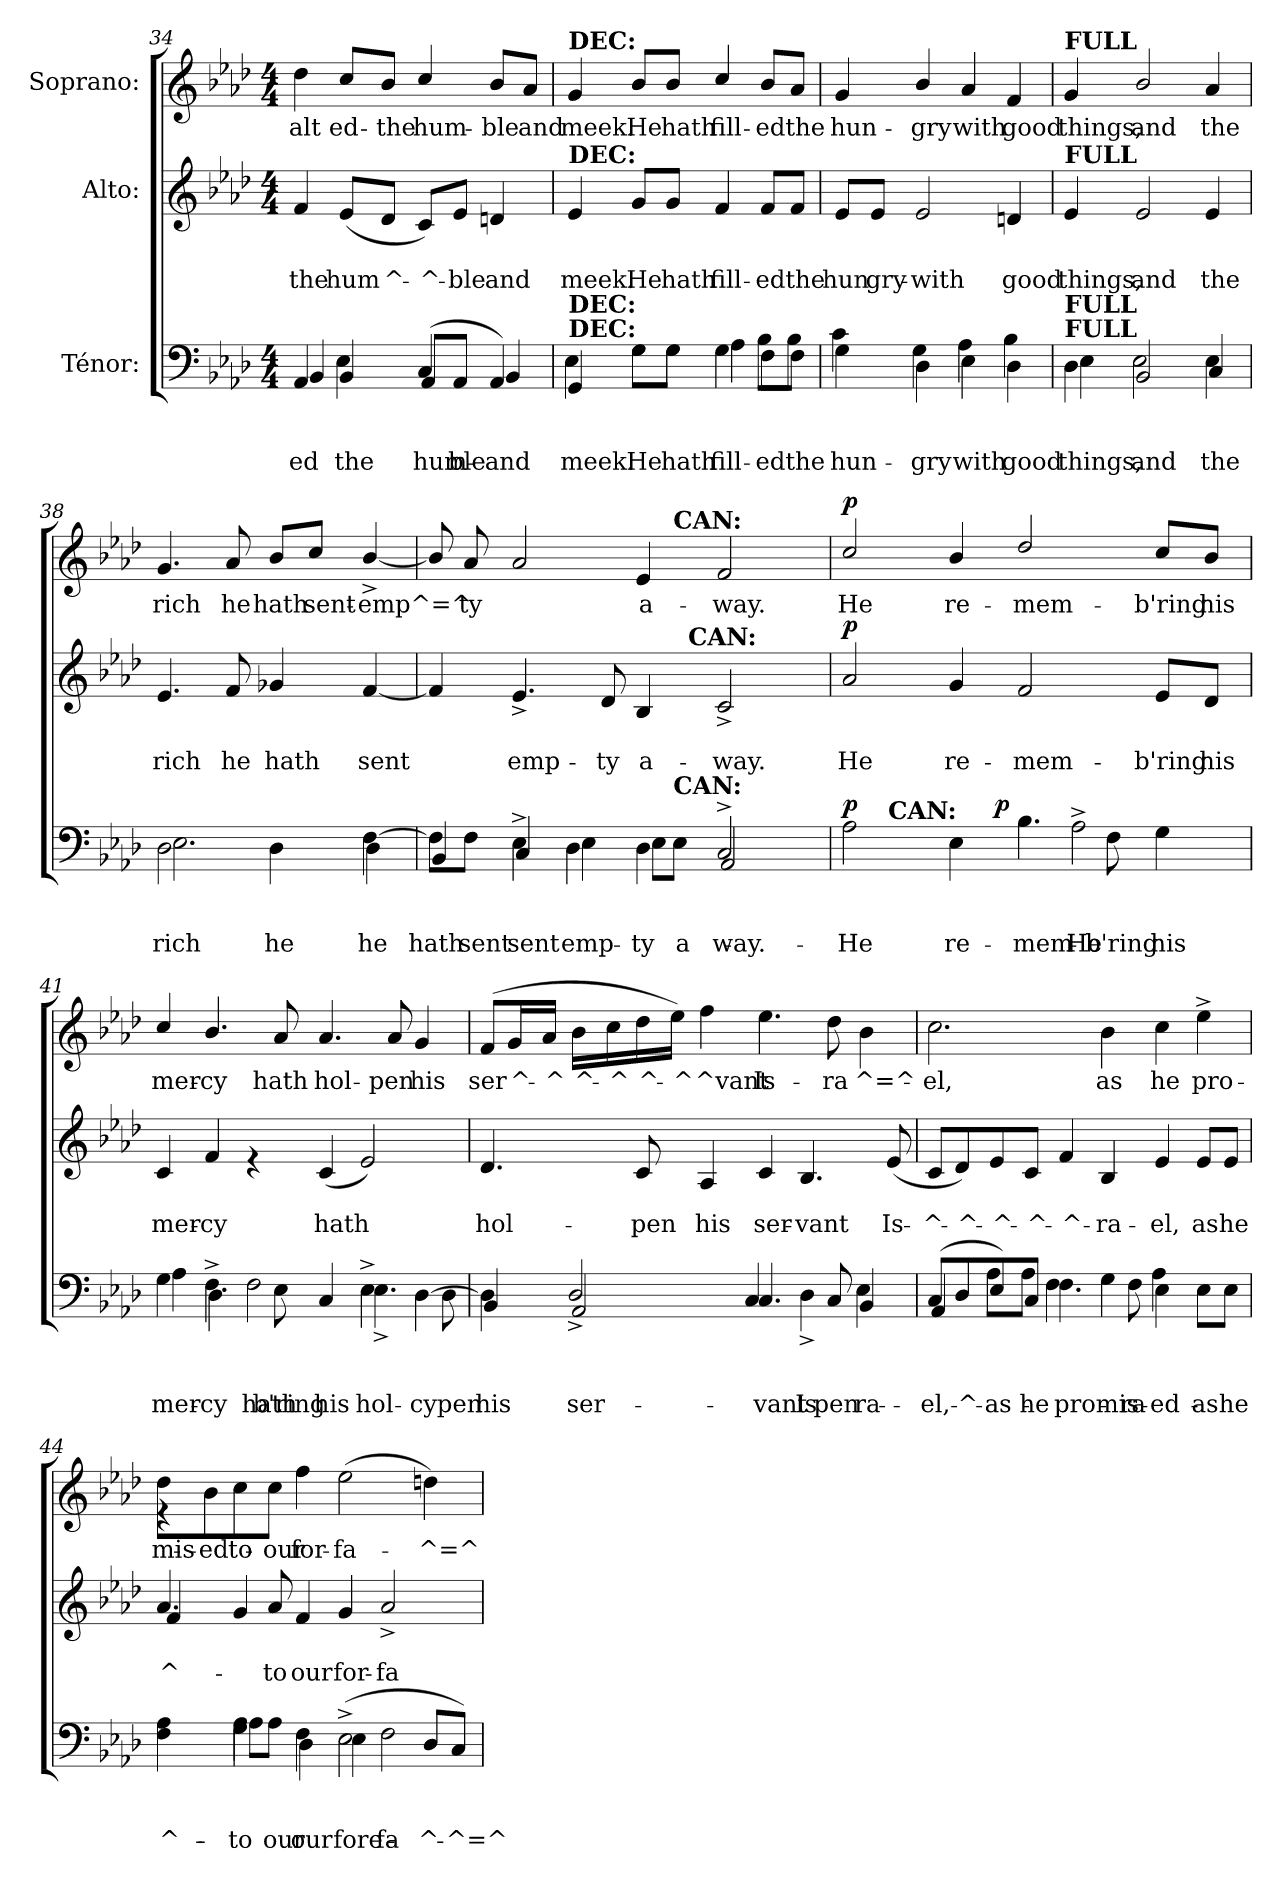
**kern	**text	**text	**text	**dynam	**kern	**text	**text	**dynam	**kern	**text	**dynam
*part3	*part3	*part3	*part3	*part3	*part2	*part2	*part2	*part2	*part1	*part1	*part1
*staff3	*staff3	*staff3	*staff3	*staff3	*staff2	*staff2	*staff2	*staff2	*staff1	*staff1	*staff1
*I"Ténor:	*	*	*	*	*I"Alto:	*	*	*	*I"Soprano:	*	*
*clefF4	*	*	*	*	*clefG2	*	*	*	*clefG2	*	*
*k[b-e-a-d-]	*	*	*	*	*k[b-e-a-d-]	*	*	*	*k[b-e-a-d-]	*	*
*A-:	*	*	*	*	*A-:	*	*	*	*A-:	*	*
*M4/4	*	*	*	*	*M4/4	*	*	*	*M4/4	*	*
=34	=34	=34	=34	=34	=34	=34	=34	=34	=34	=34	=34
!	!	!	!LO:LY:b	!	!	!	!	!	!	!	!
*^	*	*	*	*	*	*	*	*	*	*	*
!	!	!	!	!LO:LY:b	!	!	!	!LO:LY:b	!	!	!LO:LY:b	!
4AA-/	4BB-/	.	.	ed	.	4f/	.	the	.	4dd-\	-alt	.
!	!	!	!	!LO:LY:b	!	!	!	!	!	!	!	!
!	!	!	!	!LO:LY:b	!	!	!	!LO:LY:b	!	!	!LO:LY:b	!
4BB-/	4E-\	.	.	the	.	(<8e-/L	.	hum	.	8cc/L	ed-	.
!	!	!	!	!	!	!	!	!LO:LY:b	!	!	!LO:LY:b	!
.	.	.	.	.	.	8d-/J	.	^-	.	8b-/J	-the	.
!	!	!	!	!LO:LY:b	!	!	!	!	!	!	!	!
!	!	!	!	!LO:LY:b	!	!	!	!LO:LY:b	!	!	!LO:LY:b	!
(<4C/	8AA-/L	.	.	hum-	.	8c/L)	.	-^-	.	4cc/	hum-	.
!	!	!	!	!LO:LY:b	!	!	!	!LO:LY:b	!	!	!	!
.	8AA-/J	.	.	-ble	.	8e-/J	.	-ble	.	.	.	.
!	!	!	!	!LO:LY:b	!	!	!	!LO:LY:b	!	!	!LO:LY:b	!
4AA-/)	4BB-/	.	.	and	.	4dn/	.	and	.	8b-/L	-ble	.
!	!	!	!	!	!	!	!	!	!	!	!LO:LY:b	!
.	.	.	.	.	.	.	.	.	.	8a-/J	and	.
=35	=35	=35	=35	=35	=35	=35	=35	=35	=35	=35	=35	=35
!	!	!	!	!	!	!	!	!	!	!LO:TX:a:B:t=DEC&colon;	!	!
!	!	!	!	!	!	!LO:TX:a:B:t=DEC&colon;	!	!	!	!	!	!
!LO:TX:a:B:t=DEC&colon;	!	!	!	!	!	!	!	!	!	!	!	!
!LO:TX:a:B:t=DEC&colon;	!	!	!	!	!	!	!	!	!	!	!	!
!	!	!	!	!LO:LY:b	!	!	!	!	!	!	!	!
!	!	!	!	!LO:LY:b	!	!	!	!LO:LY:b	!	!	!LO:LY:b	!
4GG/	4E-\	.	.	meek.	.	4e-/	.	meek.	.	4g/	meek.	.
!	!	!	!	!LO:LY:b	!	!	!	!	!	!	!	!
!	!	!	!	!LO:LY:b	!	!	!	!LO:LY:b	!	!	!LO:LY:b	!
8G\L	8G\L	.	.	He	.	8g/L	.	He	.	8b-/L	He	.
!	!	!	!	!LO:LY:b	!	!	!	!	!	!	!	!
!	!	!	!	!LO:LY:b	!	!	!	!LO:LY:b	!	!	!LO:LY:b	!
8G\J	8G\J	.	.	hath	.	8g/J	.	hath	.	8b-/J	hath	.
!	!	!	!	!LO:LY:b	!	!	!	!	!	!	!	!
!	!	!	!	!LO:LY:b	!	!	!	!LO:LY:b	!	!	!LO:LY:b	!
4G\	4A-\	.	.	fill-	.	4f/	.	fill-	.	4cc/	fill-	.
!	!	!	!	!LO:LY:b	!	!	!	!	!	!	!	!
!	!	!	!	!LO:LY:b	!	!	!	!LO:LY:b	!	!	!LO:LY:b	!
8F\L	8B-\L	.	.	-ed	.	8f/L	.	-ed	.	8b-/L	-ed	.
!	!	!	!	!LO:LY:b	!	!	!	!	!	!	!	!
!	!	!	!	!LO:LY:b	!	!	!	!LO:LY:b	!	!	!LO:LY:b	!
8F\J	8B-\J	.	.	the	.	8f/J	.	the	.	8a-/J	the	.
!!LO:LB:g=z
=36	=36	=36	=36	=36	=36	=36	=36	=36	=36	=36	=36	=36
!	!	!	!	!LO:LY:b	!	!	!	!	!	!	!	!
!	!	!	!	!LO:LY:b	!	!	!	!LO:LY:b	!	!	!LO:LY:b	!
4G\	4c\	.	.	hun-	.	8e-/L	.	hun	.	4g/	hun-	.
!	!	!	!	!	!	!	!	!LO:LY:b	!	!	!	!
.	.	.	.	.	.	8e-/J	.	gry-	.	.	.	.
!	!	!	!	!LO:LY:b	!	!	!	!	!	!	!	!
!	!	!	!	!LO:LY:b	!	!	!	!LO:LY:b	!	!	!LO:LY:b	!
4D-\	4G\	.	.	-gry	.	2e-/	.	-with	.	4b-/	-gry	.
!	!	!	!	!LO:LY:b	!	!	!	!	!	!	!	!
!	!	!	!	!LO:LY:b	!	!	!	!	!	!	!LO:LY:b	!
4E-\	4A-\	.	.	with	.	.	.	.	.	4a-/	with	.
!	!	!	!	!LO:LY:b	!	!	!	!	!	!	!	!
!	!	!	!	!LO:LY:b	!	!	!	!LO:LY:b	!	!	!LO:LY:b	!
4D-\	4B-\	.	.	good	.	4dn/	.	good	.	4f/	good	.
=37	=37	=37	=37	=37	=37	=37	=37	=37	=37	=37	=37	=37
!	!	!	!	!	!	!	!	!	!	!LO:TX:a:B:t=FULL	!	!
!	!	!	!	!	!	!LO:TX:a:B:t=FULL	!	!	!	!	!	!
!LO:TX:a:B:t=FULL	!	!	!	!	!	!	!	!	!	!	!	!
!LO:TX:a:B:t=FULL	!	!	!	!	!	!	!	!	!	!	!	!
!	!	!	!	!LO:LY:b	!	!	!	!	!	!	!	!
!	!	!	!	!LO:LY:b	!	!	!	!LO:LY:b	!	!	!LO:LY:b	!
4D-\	4E-\	.	.	things,	.	4e-/	.	things,	.	4g/	things,	.
!	!	!	!	!LO:LY:b	!	!	!	!	!	!	!	!
!	!	!	!	!LO:LY:b	!	!	!	!LO:LY:b	!	!	!LO:LY:b	!
2BB-/	2E-\	.	.	and	.	2e-/	.	and	.	2b-/	and	.
!	!	!	!	!LO:LY:b	!	!	!	!	!	!	!	!
!	!	!	!	!LO:LY:b	!	!	!	!LO:LY:b	!	!	!LO:LY:b	!
4E-\	4C/	.	.	the	.	4e-/	.	the	.	4a-/	the	.
=38	=38	=38	=38	=38	=38	=38	=38	=38	=38	=38	=38	=38
!	!	!	!	!LO:LY:b	!	!	!	!	!	!	!	!
!	!	!	!	!LO:LY:b	!	!	!	!LO:LY:b	!	!	!LO:LY:b	!
2D-\	2.E-\	.	.	rich	.	4.e-/	.	rich	.	4.g/	rich	.
!	!	!	!	!	!	!	!	!LO:LY:b	!	!	!LO:LY:b	!
.	.	.	.	.	.	8f/	.	he	.	8a-/	he	.
!	!	!	!	!LO:LY:b	!	!	!	!LO:LY:b	!	!	!LO:LY:b	!
4D-\	.	.	.	he	.	4g-X/	.	hath	.	8b-/L	hath	.
!	!	!	!	!	!	!	!	!	!	!	!LO:LY:b	!
.	.	.	.	.	.	.	.	.	.	8cc/J	sent-	.
!	!	!	!	!LO:LY:b	!	!	!	!	!	!	!	!
!	!	!	!	!LO:LY:b	!	!	!	!LO:LY:b	!	!	!LO:LY:b	!
[>4F\	4D-\	.	.	he	.	[<4f/	.	sent	.	[<4b-^>/	-emp^=^	.
!!LO:LB:g=z
=39	=39	=39	=39	=39	=39	=39	=39	=39	=39	=39	=39	=39
!	!	!	!	!LO:LY:b	!	!	!	!	!	!	!	!
*	*	*	*	*	*	*^	*	*	*	*^	*	*
8F\L]	4BB-/	.	.	hath	.	4f/]	2ryy	.	.	.	8b-/]	8ryy	.	.
!	!	!	!	!LO:LY:b	!	!	!	!	!	!	!	!	!LO:LY:b	!
8F\J	.	.	.	sent	.	.	.	.	.	.	8ryy	8a-/	ty	.
!	!	!	!	!LO:LY:b	!	!	!	!	!	!	!	!	!	!
!	!	!	!	!LO:LY:b	!	!	!	!	!LO:LY:b	!	!	!	!	!
4E-^<\	4C/	.	.	sent	.	4.e-^</	.	.	emp-	.	2a-/	2ryy	.	.
!	!	!	!	!LO:LY:b	!	!	!	!	!	!	!	!	!	!
!	!	!	!	!LO:LY:b	!	!	!	!	!	!	!	!	!	!
4D-\	4E-\	.	.	emp-	.	.	4ryy	.	.	.	.	.	.	.
!	!	!	!	!	!	!	!	!	!LO:LY:b	!	!	!	!	!
.	.	.	.	.	.	8d-/	.	.	-ty	.	.	.	.	.
!	!	!	!	!LO:LY:b	!	!	!	!	!	!	!	!	!	!
!	!	!	!	!LO:LY:b	!	!	!	!	!LO:LY:b	!	!	!	!LO:LY:b	!
4D-\	8E-\L	.	.	-ty	.	4B-/	8ryy	.	a-	.	4e-/	8ryy	a-	.
!	!	!	!	!	!	!	!	!	!	!	!	!LO:TX:a:B:t=CAN&colon;	!	!
!	!LO:TX:a:B:t=CAN&colon;	!	!	!	!	!	!	!	!	!	!	!	!	!
!	!	!	!	!LO:LY:b	!	!	!	!	!	!	!	!	!	!
.	8E-\J	.	.	a-	.	.	32ryy	.	.	.	.	2ryy	.	.
!	!	!	!	!	!	!	!LO:TX:a:B:t=CAN&colon;	!	!	!	!	!	!	!
.	.	.	.	.	.	.	2ryy	.	.	.	.	.	.	.
!	!	!	!	!LO:LY:b	!	!	!	!	!	!	!	!	!	!
!	!	!	!	!LO:LY:b	!	!	!	!	!LO:LY:b	!	!	!	!LO:LY:b	!
2C^>/	2AA-/	.	.	-way.	.	2c^</	.	.	-way.	.	2f/	.	-way.	.
.	.	.	.	.	.	.	.	.	.	.	.	8ryy	.	.
.	.	.	.	.	.	.	16.ryy	.	.	.	.	.	.	.
=40	=40	=40	=40	=40	=40	=40	=40	=40	=40	=40	=40	=40	=40	=40
!	!	!	!	!LO:LY:b	!LO:DY:a	!	!	!	!LO:LY:b	!LO:DY:a	!	!	!LO:LY:b	!LO:DY:a
*	*	*	*	*	*	*v	*v	*	*	*	*	*	*	*
*^	*^	*	*	*	*	*	*	*	*	*v	*v	*	*
1ryy	2A-\	2ryy	8.ryy	.	.	He	p	2a-/	.	He	p	2cc/	He	p
!	!	!	!LO:TX:a:B:t=CAN&colon;	!	!	!	!	!	!	!	!	!	!	!
.	.	.	1ryy	.	.	.	.	.	.	.	.	.	.	.
!	!	!	!	!	!	!LO:LY:b	!	!	!	!LO:LY:b	!	!	!LO:LY:b	!
.	4E-\	8.ryy	.	.	.	re-	.	4g/	.	re-	.	4b-/	re-	.
!	!	!	!	!	!	!	!LO:DY:a	!	!	!	!	!	!	!
.	.	2ryy	.	.	.	.	p	.	.	.	.	.	.	.
!	!	!	!	!	!	!LO:LY:b	!	!	!	!LO:LY:b	!	!	!LO:LY:b	!
.	4.B-\	.	.	.	.	-mem-	.	2f/	.	-mem-	.	2dd-/	-mem-	.
!	!	!	!	!	!	!LO:LY:b	!	!	!	!	!	!	!	!
2A-^<\	.	.	.	.	.	He	.	.	.	.	.	.	.	.
!	!	!	!	!	!	!LO:LY:b	!	!	!	!	!	!	!	!
.	8F\	.	.	.	.	-b'ring	.	.	.	.	.	.	.	.
.	.	4ryy	4ryy	.	.	.	.	.	.	.	.	.	.	.
!	!	!	!	!	!	!LO:LY:b	!	!	!	!LO:LY:b	!	!	!LO:LY:b	!
.	4G\	.	.	.	.	his	.	8e-/L	.	-b'ring	.	8cc/L	-b'ring	.
!	!	!	!	!	!	!	!	!	!	!LO:LY:b	!	!	!LO:LY:b	!
.	.	.	.	.	.	.	.	8d-/J	.	his	.	8b-/J	his	.
.	.	16ryy	16ryy	.	.	.	.	.	.	.	.	.	.	.
=41	=41	=41	=41	=41	=41	=41	=41	=41	=41	=41	=41	=41	=41	=41
!	!	!	!	!	!	!LO:LY:b	!	!	!	!	!	!	!	!
!	!	!	!	!	!	!LO:LY:b	!	!	!	!LO:LY:b	!	!	!LO:LY:b	!
*	*v	*v	*v	*	*	*	*	*	*	*	*	*	*	*
4G\	4A-\	.	.	mer-	.	4c/	.	mer-	.	4cc/	mer-	.
!	!	!	!	!LO:LY:b	!	!	!	!	!	!	!	!
!	!	!	!	!LO:LY:b	!	!	!	!LO:LY:b	!	!	!LO:LY:b	!
4.F^<\	4D-\	.	.	-cy	.	4f/	.	-cy	.	4.b-/	-cy	.
!	!	!	!	!LO:LY:b	!	!	!	!	!	!	!	!
.	2F\	.	.	hath	.	4re	.	.	.	.	.	.
!	!	!	!	!LO:LY:b	!	!	!	!	!	!	!LO:LY:b	!
8E-\	.	.	.	-b'ring	.	.	.	.	.	8a-/	hath	.
!	!	!	!	!LO:LY:b	!	!	!	!LO:LY:b	!	!	!LO:LY:b	!
4C/	.	.	.	his	.	(<4c/	.	hath	.	4.a-/	hol-	.
!	!	!	!	!LO:LY:b	!	!	!	!	!	!	!	!
!	!	!	!	!LO:LY:b	!	!	!	!	!	!	!	!
4E-^<\	4.E-^>\	.	.	hol-	.	2e-/)	.	.	.	.	.	.
!	!	!	!	!	!	!	!	!	!	!	!LO:LY:b	!
.	.	.	.	.	.	.	.	.	.	8a-/	-pen	.
!	!	!	!	!LO:LY:b	!	!	!	!	!	!	!LO:LY:b	!
[>4D-\	.	.	.	-cy	.	.	.	.	.	4g/	his	.
!	!	!	!	!LO:LY:b	!	!	!	!	!	!	!	!
.	8D-\	.	.	-pen	.	.	.	.	.	.	.	.
!!LO:PB:g=z
=42	=42	=42	=42	=42	=42	=42	=42	=42	=42	=42	=42	=42
!	!	!	!	!LO:LY:b	!	!	!	!LO:LY:b	!	!	!LO:LY:b	!
4D-\]	4BB-/	.	.	his	.	4.d-/	.	hol-	.	(<8f/L	ser	.
!	!	!	!	!	!	!	!	!	!	!	!LO:LY:b	!
.	.	.	.	.	.	.	.	.	.	16g/L	^-	.
!	!	!	!	!	!	!	!	!	!	!	!LO:LY:b	!
.	.	.	.	.	.	.	.	.	.	16a-/JJ	-^	.
!	!	!	!	!LO:LY:b	!	!	!	!	!	!	!	!
!	!	!	!	!LO:LY:b	!	!	!	!	!	!	!LO:LY:b	!
2AA-/	2D-^>/	.	.	ser-	.	.	.	.	.	16b-\LL	^-	.
!	!	!	!	!	!	!	!	!	!	!	!LO:LY:b	!
.	.	.	.	.	.	.	.	.	.	16cc\	-^	.
!	!	!	!	!	!	!	!	!LO:LY:b	!	!	!LO:LY:b	!
.	.	.	.	.	.	8c/	.	-pen	.	16dd-\	^-	.
!	!	!	!	!	!	!	!	!	!	!	!LO:LY:b	!
.	.	.	.	.	.	.	.	.	.	16ee-\JJ)	-^	.
!	!	!	!	!	!	!	!	!LO:LY:b	!	!	!LO:LY:b	!
.	.	.	.	.	.	4A-/	.	his	.	4ff\	^vant	.
!	!	!	!	!LO:LY:b	!	!	!	!	!	!	!	!
!	!	!	!	!LO:LY:b	!	!	!	!LO:LY:b	!	!	!LO:LY:b	!
4.C/	4C/	.	.	-vant	.	4c/	.	ser-	.	4.ee-\	Is-	.
!	!	!	!	!LO:LY:b	!	!	!	!LO:LY:b	!	!	!	!
.	4D-^>\	.	.	Is-	.	4.B-/	.	-vant	.	.	.	.
!	!	!	!	!LO:LY:b	!	!	!	!	!	!	!LO:LY:b	!
8C/	.	.	.	-pen	.	.	.	.	.	8dd-\	-ra	.
!	!	!	!	!LO:LY:b	!	!	!	!	!	!	!	!
!	!	!	!	!LO:LY:b	!	!	!	!	!	!	!LO:LY:b	!
4BB-/	4E-\	.	.	-ra-	.	.	.	.	.	4b-\	^=^-	.
!	!	!	!	!	!	!	!	!LO:LY:b	!	!	!	!
.	.	.	.	.	.	(<8e-/	.	Is-	.	.	.	.
=43	=43	=43	=43	=43	=43	=43	=43	=43	=43	=43	=43	=43
!	!	!	!	!LO:LY:b	!	!	!	!	!	!	!	!
!	!	!	!	!LO:LY:b	!	!	!	!LO:LY:b	!	!	!LO:LY:b	!
(<8C/L	4AA-/	.	.	el,	.	8c/L	.	-^-	.	2.cc\	-el,	.
!	!	!	!	!LO:LY:b	!	!	!	!LO:LY:b	!	!	!	!
8D-/	.	.	.	^-	.	8d-/)	.	-^-	.	.	.	.
!	!	!	!	!LO:LY:b	!	!	!	!	!	!	!	!
!	!	!	!	!LO:LY:b	!	!	!	!LO:LY:b	!	!	!	!
8E-/)	8A-\L	.	.	as	.	8e-/	.	-^-	.	.	.	.
!	!	!	!	!LO:LY:b	!	!	!	!	!	!	!	!
!	!	!	!	!LO:LY:b	!	!	!	!LO:LY:b	!	!	!	!
8C/J	8A-\J	.	.	he	.	8c/J	.	-^-	.	.	.	.
!	!	!	!	!LO:LY:b	!	!	!	!	!	!	!	!
!	!	!	!	!LO:LY:b	!	!	!	!LO:LY:b	!	!	!	!
4.F\	4F\	.	.	pro-	.	4f/	.	-^-	.	.	.	.
!	!	!	!	!LO:LY:b	!	!	!	!LO:LY:b	!	!	!LO:LY:b	!
.	4G\	.	.	-mis-	.	4B-/	.	-ra-	.	4b-\	as	.
!	!	!	!	!LO:LY:b	!	!	!	!	!	!	!	!
8F\	.	.	.	-ra-	.	.	.	.	.	.	.	.
!	!	!	!	!LO:LY:b	!	!	!	!	!	!	!	!
!	!	!	!	!LO:LY:b	!	!	!	!LO:LY:b	!	!	!LO:LY:b	!
4E-\	4A-\	.	.	-ed	.	4e-/	.	-el,	.	4cc\	he	.
!	!	!	!	!LO:LY:b	!	!	!	!LO:LY:b	!	!	!LO:LY:b	!
8E-\L	4ryy	.	.	as	.	8e-/L	.	as	.	4ee-^>\	pro-	.
!	!	!	!	!LO:LY:b	!	!	!	!LO:LY:b	!	!	!	!
8E-\J	.	.	.	he	.	8e-/J	.	he	.	.	.	.
*v	*v	*	*	*	*	*	*	*	*	*	*	*
!!LO:LB:g=z
=44	=44	=44	=44	=44	=44	=44	=44	=44	=44	=44	=44
!	!	!	!LO:LY:b	!	!	!	!LO:LY:b	!	!	!LO:LY:b	!
*^	*	*	*	*	*^	*	*	*	*^	*	*
*	*^	*	*	*	*	*	*	*	*	*	*	*	*	*
4F\ 4A-\	4ryy	4ryy	.	.	^-	.	4.a-/	4f/	.	-^-	.	4re	8dd-\L	-mis-	.
!	!	!	!	!	!	!	!	!	!	!	!	!	!	!LO:LY:b	!
.	.	.	.	.	.	.	.	.	.	.	.	.	8b-\	-ed	.
!	!	!	!	!	!LO:LY:b	!	!	!	!	!	!	!	!	!	!
!	!	!	!	!	!LO:LY:b	!	!	!	!	!	!	!	!	!LO:LY:b	!
4G\	8A-\L	4A-\	.	.	to	.	.	4g/	.	.	.	4ryy	8cc\	to	.
!	!	!	!	!	!LO:LY:b	!	!	!	!	!LO:LY:b	!	!	!	!LO:LY:b	!
.	8A-\J	.	.	.	our	.	8a-/	.	.	to	.	.	8cc\J	our	.
!	!	!	!	!	!LO:LY:b	!	!	!	!	!	!	!	!	!	!
!	!	!	!	!	!LO:LY:b	!	!	!	!	!LO:LY:b	!	!	!	!LO:LY:b	!
4F\	1ryy	4D-\	.	.	our	.	4f/	1ryy	.	our	.	4ff\	1ryy	-for-	.
!	!	!	!	!	!LO:LY:b	!	!	!	!	!	!	!	!	!	!
!	!	!	!	!	!LO:LY:b	!	!	!	!	!LO:LY:b	!	!	!	!LO:LY:b	!
(>2E-^<\	.	4E-\	.	.	fore-	.	4g/	.	.	for-	.	(>2ee-\	.	-fa-	.
!	!	!	!	!	!LO:LY:b	!	!	!	!	!LO:LY:b	!	!	!	!	!
.	.	2F\	.	.	-fa-	.	2a-^>/	.	.	-fa-	.	.	.	.	.
!	!	!	!	!	!LO:LY:b	!	!	!	!	!	!	!	!	!LO:LY:b	!
8D-/L	.	.	.	.	-^-	.	.	.	.	.	.	4ddn\)	.	-^=^-	.
!	!	!	!	!	!LO:LY:b	!	!	!	!	!	!	!	!	!	!
8C/J)	.	.	.	.	-^=^-	.	.	.	.	.	.	.	.	.	.
*v	*v	*v	*	*	*	*	*	*	*	*	*	*v	*v	*	*
*	*	*	*	*	*v	*v	*	*	*	*	*	*
=	=	=	=	=	=	=	=	=	=	=	=
*-	*-	*-	*-	*-	*-	*-	*-	*-	*-	*-	*-
